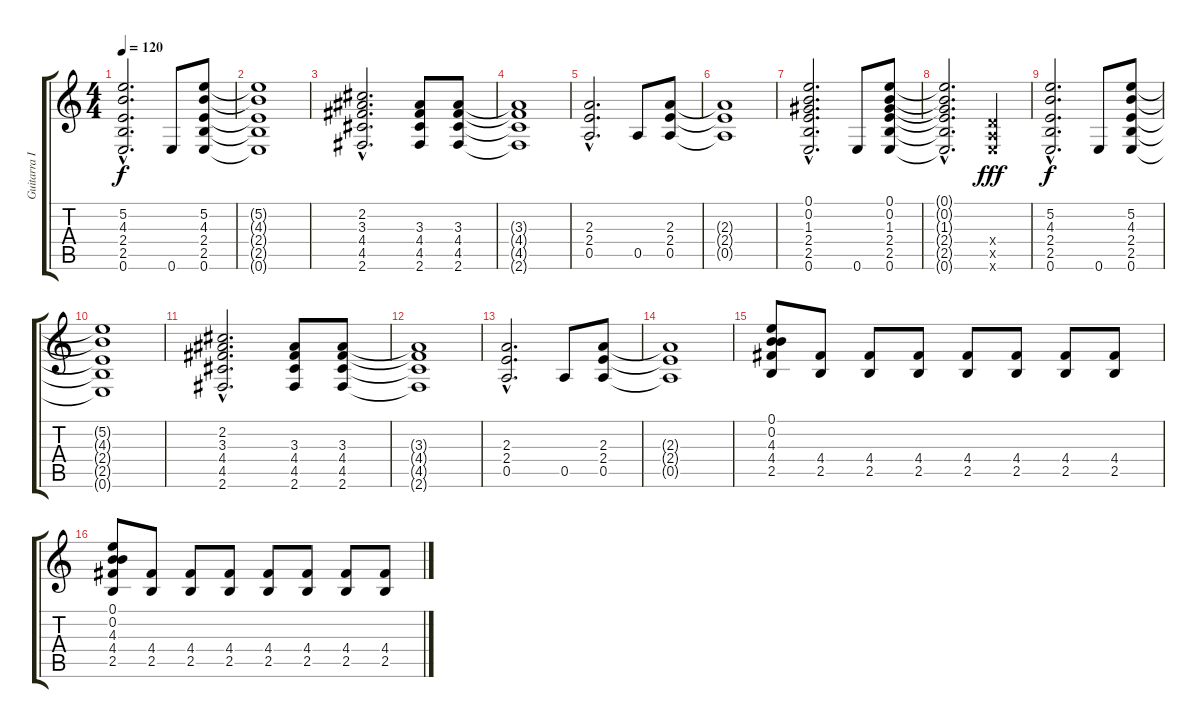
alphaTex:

\track ("Guitarra II" "Guitarra I") {instrument distortionguitar}
\staff {score tabs}
\tuning (E4 B3 G3 D3 A2 E2) {hide}
\ts (4 4)
\tempo 120
\clef g2
\ks c
(5.2{hac} 4.3{hac} 2.4{hac} 2.5{hac} 0.6{hac}).2{d dy f} 0.6.8 (5.2 4.3 2.4 2.5 0.6).8 |
(5.2{t} 4.3{t} 2.4{t} 2.5{t} 0.6{t}).1 |
(2.2{hac} 3.3{hac} 4.4{hac} 4.5{hac} 2.6{hac}).2{d} (3.3 4.4 4.5 2.6).8 (3.3 4.4 4.5 2.6).8 |
(3.3{t} 4.4{t} 4.5{t} 2.6{t}).1 |
(2.3{hac} 2.4{hac} 0.5{hac}).2{d} 0.5.8 (2.3 2.4 0.5).8 |
(2.3{t} 2.4{t} 0.5{t}).1 |
(0.1{hac} 0.2{hac} 1.3{hac} 2.4{hac} 2.5{hac} 0.6{hac}).2{d} 0.6.8 (0.1 0.2 1.3 2.4 2.5 0.6).8 |
(0.1{hac t} 0.2{hac t} 1.3{hac t} 2.4{hac t} 2.5{hac t} 0.6{hac t}).2{d} (0.4{x} 0.5{x} 0.6{x}).4{dy fff} |
(5.2{hac} 4.3{hac} 2.4{hac} 2.5{hac} 0.6{hac}).2{d dy f} 0.6.8 (5.2 4.3 2.4 2.5 0.6).8 |
(5.2{t} 4.3{t} 2.4{t} 2.5{t} 0.6{t}).1 |
(2.2{hac} 3.3{hac} 4.4{hac} 4.5{hac} 2.6{hac}).2{d} (3.3 4.4 4.5 2.6).8 (3.3 4.4 4.5 2.6).8 |
(3.3{t} 4.4{t} 4.5{t} 2.6{t}).1 |
(2.3{hac} 2.4{hac} 0.5{hac}).2{d} 0.5.8 (2.3 2.4 0.5).8 |
(2.3{t} 2.4{t} 0.5{t}).1 |
(0.1 0.2 4.3 4.4 2.5).8 (4.4 2.5).8 (4.4 2.5).8 (4.4 2.5).8 (4.4 2.5).8 (4.4 2.5).8 (4.4 2.5).8 (4.4 2.5).8 |
(0.1 0.2 4.3 4.4 2.5).8 (4.4 2.5).8 (4.4 2.5).8 (4.4 2.5).8 (4.4 2.5).8 (4.4 2.5).8 (4.4 2.5).8 (4.4 2.5).8
